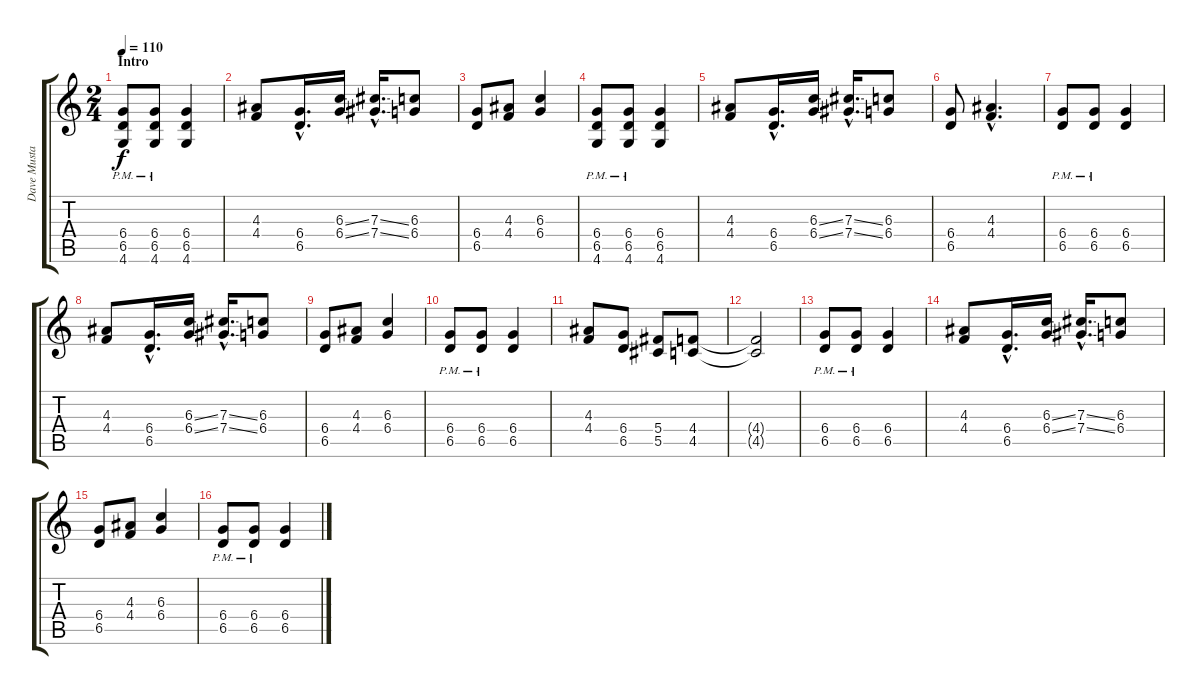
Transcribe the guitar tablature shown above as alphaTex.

\track ("Dave Mustaine" "Dave Musta") {instrument distortionguitar}
\staff {score tabs}
\tuning (Eb4 Bb3 Gb3 Db3 Ab2 Eb2) {hide}
\ts (2 4)
\section ("" "Intro")
\tempo 110
\tempo 100
\tempo 110
\clef g2
\ks c
(6.4{pm} 6.5{pm} 4.6).8{dy f instrument distortionguitar} (6.4{pm} 6.5{pm} 4.6).8 (6.4 6.5 4.6).4 |
(4.3 4.4).8 (6.4{hac} 6.5{hac}).16{d} (6.3{ss} 6.4{ss}).16 (7.3{ss hac} 7.4{ss hac}).16{d} (6.3 6.4).8 |
(6.4 6.5).8 (4.3 4.4).8 (6.3 6.4).4 |
(6.4{pm} 6.5{pm} 4.6).8 (6.4{pm} 6.5{pm} 4.6).8 (6.4 6.5 4.6).4 |
(4.3 4.4).8 (6.4{hac} 6.5{hac}).16{d} (6.3{ss} 6.4{ss}).16 (7.3{ss hac} 7.4{ss hac}).16{d} (6.3 6.4).8 |
(6.4 6.5).8 (4.3{hac} 4.4{hac}).4{d} |
(6.4{pm} 6.5{pm}).8 (6.4{pm} 6.5{pm}).8 (6.4 6.5).4 |
(4.3 4.4).8 (6.4{hac} 6.5{hac}).16{d} (6.3{ss} 6.4{ss}).16 (7.3{ss hac} 7.4{ss hac}).16{d} (6.3 6.4).8 |
(6.4 6.5).8 (4.3 4.4).8 (6.3 6.4).4 |
(6.4{pm} 6.5{pm}).8 (6.4{pm} 6.5{pm}).8 (6.4 6.5).4 |
(4.3 4.4).8 (6.4 6.5).8 (5.4 5.5).8 (4.4 4.5).8 |
(4.4{t} 4.5{t}).2 |
(6.4{pm} 6.5{pm}).8 (6.4{pm} 6.5{pm}).8 (6.4 6.5).4 |
(4.3 4.4).8 (6.4{hac} 6.5{hac}).16{d} (6.3{ss} 6.4{ss}).16 (7.3{ss hac} 7.4{ss hac}).16{d} (6.3 6.4).8 |
(6.4 6.5).8 (4.3 4.4).8 (6.3 6.4).4 |
(6.4{pm} 6.5{pm}).8 (6.4{pm} 6.5{pm}).8 (6.4 6.5).4
